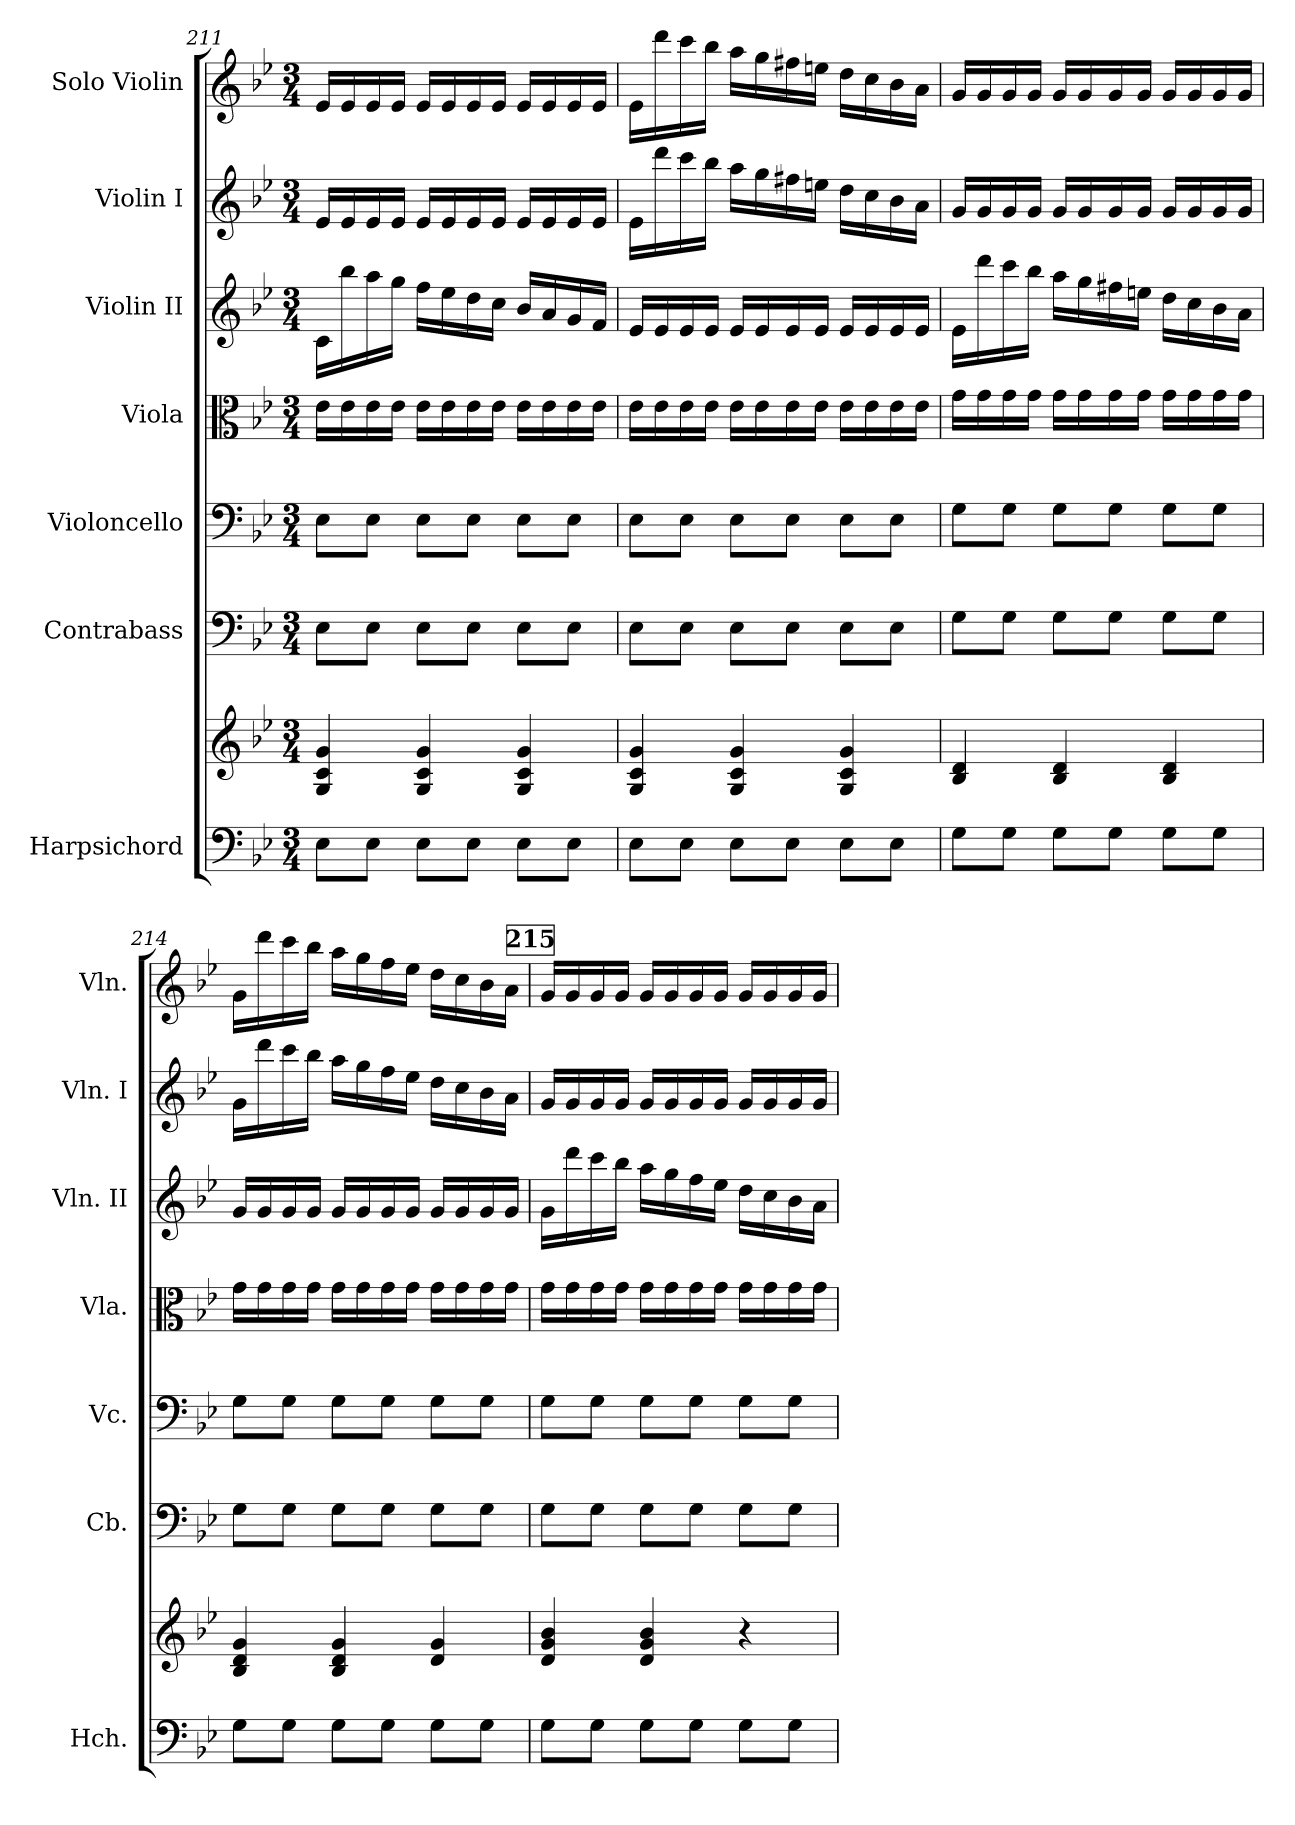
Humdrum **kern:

**kern	**kern	**kern	**kern	**kern	**kern	**kern	**kern
*part7	*part7	*part6	*part5	*part4	*part3	*part2	*part1
*staff8	*staff7	*staff6	*staff5	*staff4	*staff3	*staff2	*staff1
*I"Harpsichord	*	*I"Contrabass	*I"Violoncello	*I"Viola	*I"Violin II	*I"Violin I	*I"Solo Violin
*I'Hch.	*	*I'Cb.	*I'Vc.	*I'Vla.	*I'Vln. II	*I'Vln. I	*I'Vln.
!!LO:PB:g=z
*clefF4	*clefG2	*clefF4	*clefF4	*clefC3	*clefG2	*clefG2	*clefG2
*	*	*ITrd7c12	*	*	*	*	*
*k[b-e-]	*k[b-e-]	*k[b-e-]	*k[b-e-]	*k[b-e-]	*k[b-e-]	*k[b-e-]	*k[b-e-]
*M3/4	*M3/4	*M3/4	*M3/4	*M3/4	*M3/4	*M3/4	*M3/4
=211	=211	=211	=211	=211	=211	=211	=211
8E-\L	4G/ 4c/ 4g/	8EE-\L	8E-\L	16e-\LL	16c\LL	16e-/LL	16e-/LL
.	.	.	.	16e-\	16bb-\	16e-/	16e-/
8E-\J	.	8EE-\J	8E-\J	16e-\	16aa\	16e-/	16e-/
.	.	.	.	16e-\JJ	16gg\JJ	16e-/JJ	16e-/JJ
8E-\L	4G/ 4c/ 4g/	8EE-\L	8E-\L	16e-\LL	16ff\LL	16e-/LL	16e-/LL
.	.	.	.	16e-\	16ee-\	16e-/	16e-/
8E-\J	.	8EE-\J	8E-\J	16e-\	16dd\	16e-/	16e-/
.	.	.	.	16e-\JJ	16cc\JJ	16e-/JJ	16e-/JJ
8E-\L	4G/ 4c/ 4g/	8EE-\L	8E-\L	16e-\LL	16b-/LL	16e-/LL	16e-/LL
.	.	.	.	16e-\	16a/	16e-/	16e-/
8E-\J	.	8EE-\J	8E-\J	16e-\	16g/	16e-/	16e-/
.	.	.	.	16e-\JJ	16f/JJ	16e-/JJ	16e-/JJ
=212	=212	=212	=212	=212	=212	=212	=212
8E-\L	4G/ 4c/ 4g/	8EE-\L	8E-\L	16e-\LL	16e-/LL	16e-\LL	16e-\LL
.	.	.	.	16e-\	16e-/	16ddd\	16ddd\
8E-\J	.	8EE-\J	8E-\J	16e-\	16e-/	16ccc\	16ccc\
.	.	.	.	16e-\JJ	16e-/JJ	16bb-\JJ	16bb-\JJ
8E-\L	4G/ 4c/ 4g/	8EE-\L	8E-\L	16e-\LL	16e-/LL	16aa\LL	16aa\LL
.	.	.	.	16e-\	16e-/	16gg\	16gg\
8E-\J	.	8EE-\J	8E-\J	16e-\	16e-/	16ff#X\	16ff#X\
.	.	.	.	16e-\JJ	16e-/JJ	16een\JJ	16een\JJ
8E-\L	4G/ 4c/ 4g/	8EE-\L	8E-\L	16e-\LL	16e-/LL	16dd\LL	16dd\LL
.	.	.	.	16e-\	16e-/	16cc\	16cc\
8E-\J	.	8EE-\J	8E-\J	16e-\	16e-/	16b-\	16b-\
.	.	.	.	16e-\JJ	16e-/JJ	16a\JJ	16a\JJ
=213	=213	=213	=213	=213	=213	=213	=213
8G\L	4B-/ 4d/	8GG\L	8G\L	16g\LL	16e-\LL	16g/LL	16g/LL
.	.	.	.	16g\	16ddd\	16g/	16g/
8G\J	.	8GG\J	8G\J	16g\	16ccc\	16g/	16g/
.	.	.	.	16g\JJ	16bb-\JJ	16g/JJ	16g/JJ
8G\L	4B-/ 4d/	8GG\L	8G\L	16g\LL	16aa\LL	16g/LL	16g/LL
.	.	.	.	16g\	16gg\	16g/	16g/
8G\J	.	8GG\J	8G\J	16g\	16ff#X\	16g/	16g/
.	.	.	.	16g\JJ	16een\JJ	16g/JJ	16g/JJ
8G\L	4B-/ 4d/	8GG\L	8G\L	16g\LL	16dd\LL	16g/LL	16g/LL
.	.	.	.	16g\	16cc\	16g/	16g/
8G\J	.	8GG\J	8G\J	16g\	16b-\	16g/	16g/
.	.	.	.	16g\JJ	16a\JJ	16g/JJ	16g/JJ
!!LO:PB:g=z
=214	=214	=214	=214	=214	=214	=214	=214
8G\L	4B-/ 4d/ 4g/	8GG\L	8G\L	16g\LL	16g/LL	16g\LL	16g\LL
.	.	.	.	16g\	16g/	16ddd\	16ddd\
8G\J	.	8GG\J	8G\J	16g\	16g/	16ccc\	16ccc\
.	.	.	.	16g\JJ	16g/JJ	16bb-\JJ	16bb-\JJ
8G\L	4B-/ 4d/ 4g/	8GG\L	8G\L	16g\LL	16g/LL	16aa\LL	16aa\LL
.	.	.	.	16g\	16g/	16gg\	16gg\
8G\J	.	8GG\J	8G\J	16g\	16g/	16ff\	16ff\
.	.	.	.	16g\JJ	16g/JJ	16ee-\JJ	16ee-\JJ
8G\L	4d/ 4g/	8GG\L	8G\L	16g\LL	16g/LL	16dd\LL	16dd\LL
.	.	.	.	16g\	16g/	16cc\	16cc\
8G\J	.	8GG\J	8G\J	16g\	16g/	16b-\	16b-\
.	.	.	.	16g\JJ	16g/JJ	16a\JJ	16a\JJ
!!LO:REH:place=s1:a:B:fs=14:t=215
=215	=215	=215	=215	=215	=215	=215	=215
8G\L	4d/ 4g/ 4b-/	8GG\L	8G\L	16g\LL	16g\LL	16g/LL	16g/LL
.	.	.	.	16g\	16ddd\	16g/	16g/
8G\J	.	8GG\J	8G\J	16g\	16ccc\	16g/	16g/
.	.	.	.	16g\JJ	16bb-\JJ	16g/JJ	16g/JJ
8G\L	4d/ 4g/ 4b-/	8GG\L	8G\L	16g\LL	16aa\LL	16g/LL	16g/LL
.	.	.	.	16g\	16gg\	16g/	16g/
8G\J	.	8GG\J	8G\J	16g\	16ff\	16g/	16g/
.	.	.	.	16g\JJ	16ee-\JJ	16g/JJ	16g/JJ
8G\L	4r	8GG\L	8G\L	16g\LL	16dd\LL	16g/LL	16g/LL
.	.	.	.	16g\	16cc\	16g/	16g/
8G\J	.	8GG\J	8G\J	16g\	16b-\	16g/	16g/
.	.	.	.	16g\JJ	16a\JJ	16g/JJ	16g/JJ
=	=	=	=	=	=	=	=
*-	*-	*-	*-	*-	*-	*-	*-
